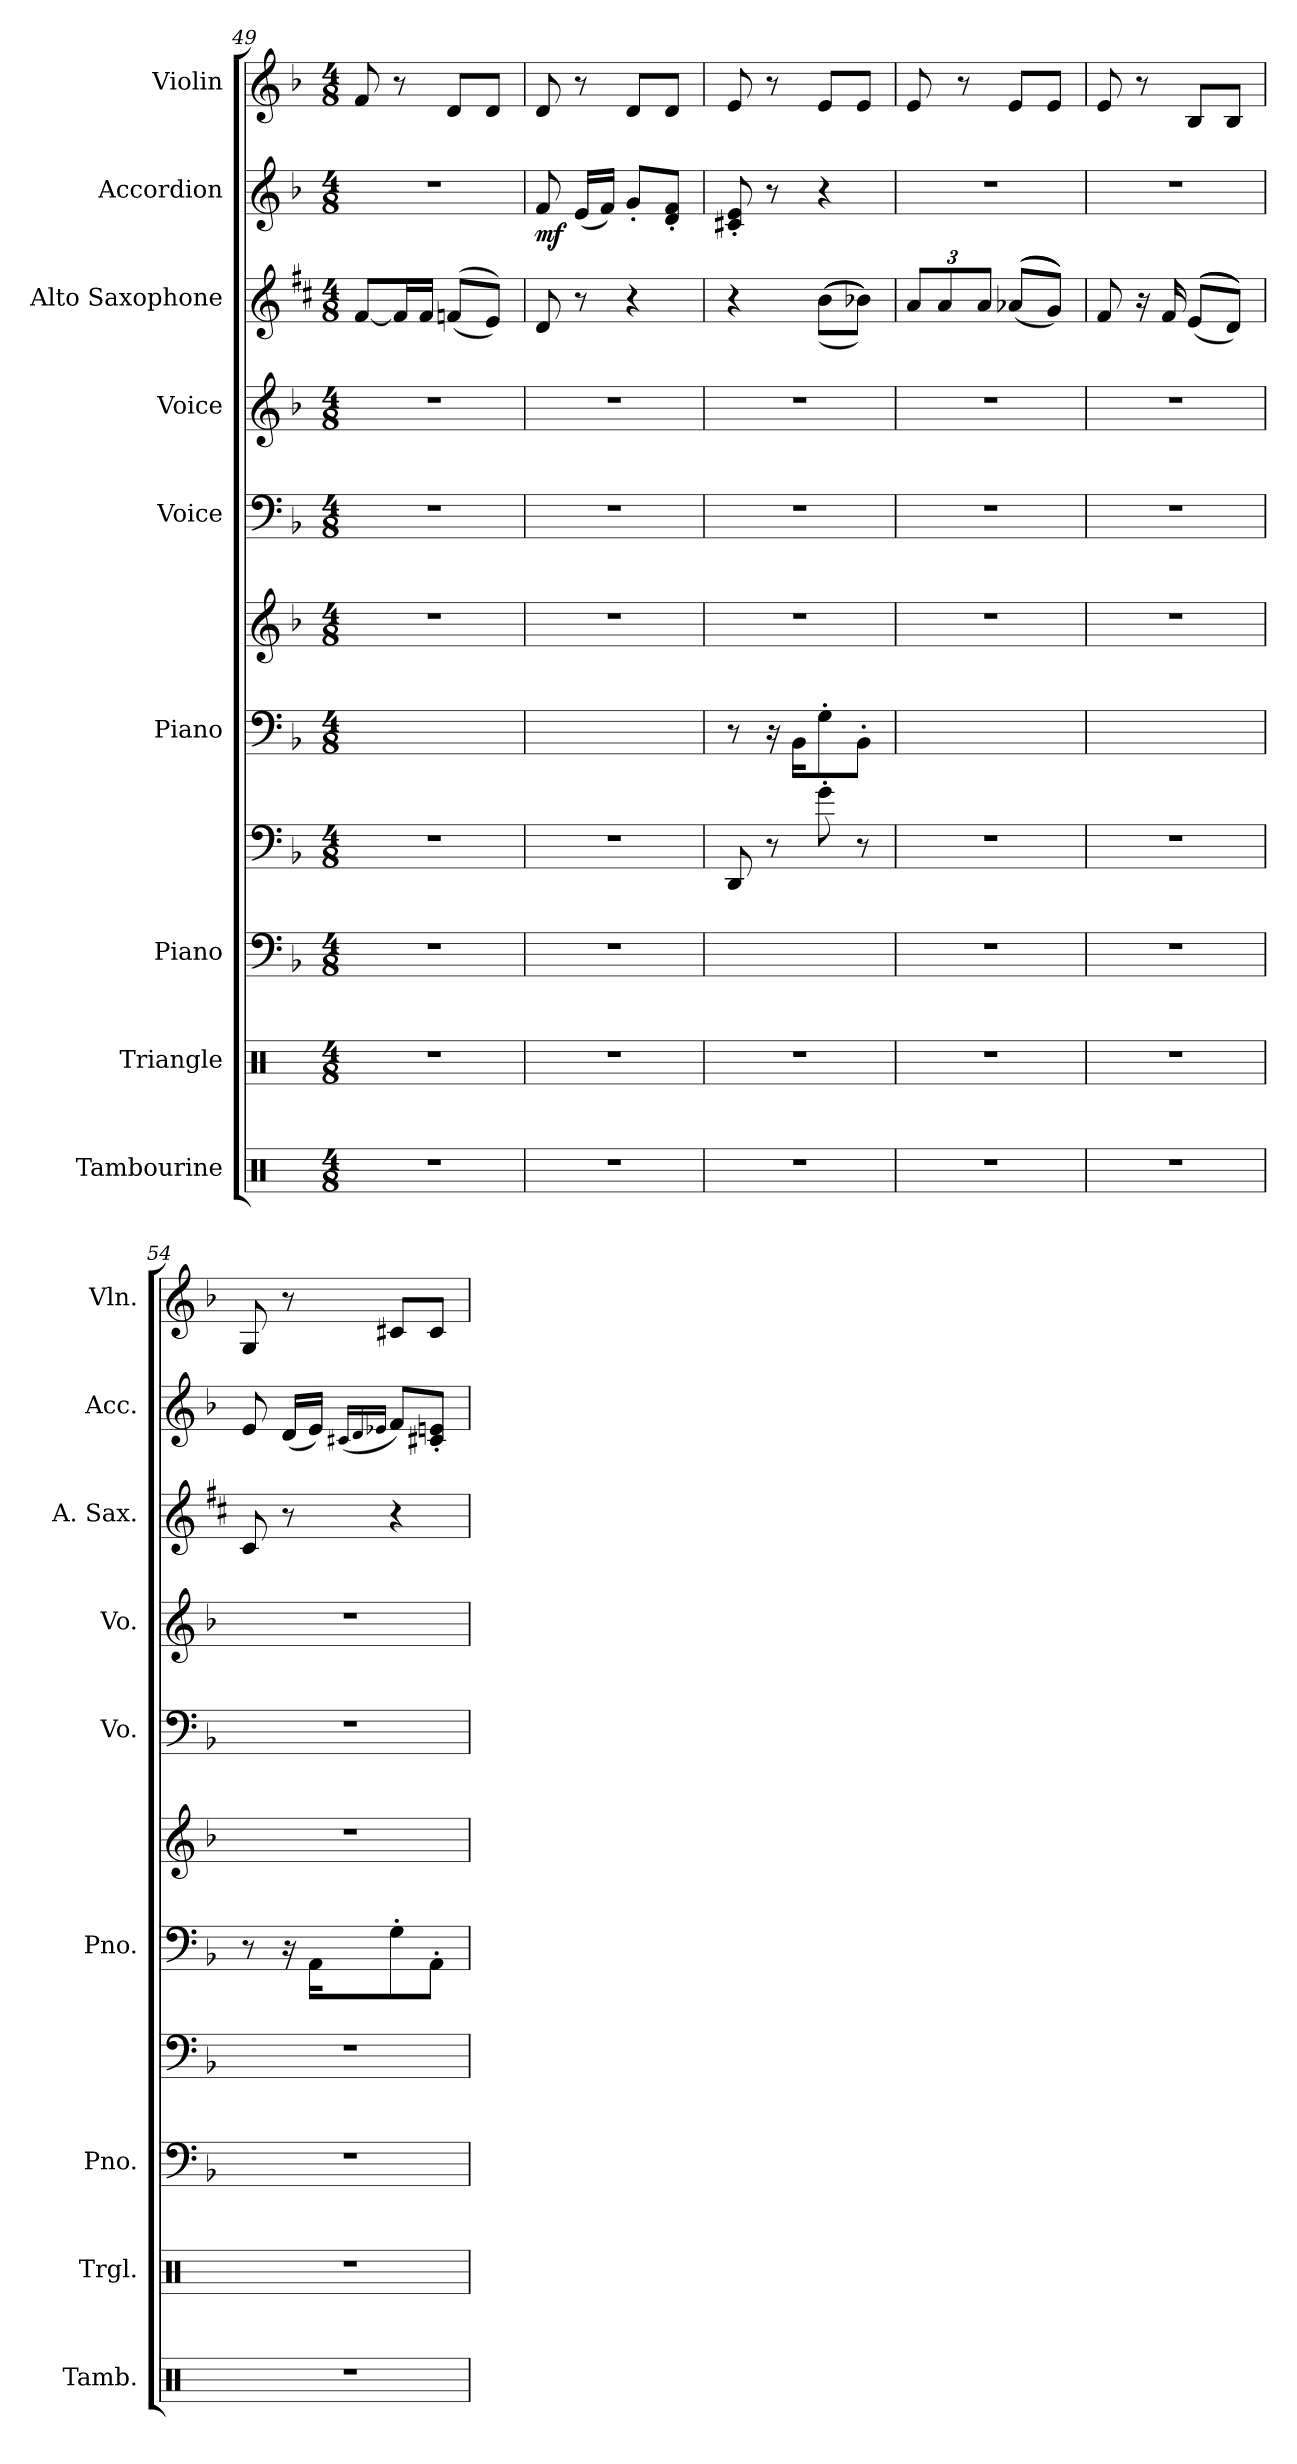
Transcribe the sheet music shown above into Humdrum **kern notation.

**kern	**kern	**kern	**kern	**kern	**kern	**kern	**kern	**kern	**kern	**dynam	**kern
*part9	*part8	*part7	*part7	*part6	*part6	*part5	*part4	*part3	*part2	*part2	*part1
*staff11	*staff10	*staff9	*staff8	*staff7	*staff6	*staff5	*staff4	*staff3	*staff2	*staff2	*staff1
*I"Tambourine	*I"Triangle	*I"Piano	*	*I"Piano	*	*I"Voice	*I"Voice	*I"Alto Saxophone	*I"Accordion	*	*I"Violin
*I'Tamb.	*I'Trgl.	*I'Pno.	*	*I'Pno.	*	*I'Vo.	*I'Vo.	*I'A. Sax.	*I'Acc.	*	*I'Vln.
*clefX	*clefX	*clefF4	*clefF4	*clefF4	*clefG2	*clefF4	*clefG2	*clefG2	*clefG2	*	*clefG2
*	*	*	*	*	*	*	*	*ITrd5c9	*	*	*
*k[]	*k[]	*k[b-]	*k[b-]	*k[b-]	*k[b-]	*k[b-]	*k[b-]	*k[b-]	*k[b-]	*	*k[b-]
*M4/8	*M4/8	*M4/8	*M4/8	*M4/8	*M4/8	*M4/8	*M4/8	*M4/8	*M4/8	*	*M4/8
=49	=49	=49	=49	=49	=49	=49	=49	=49	=49	=49	=49
2r	2r	2r	2r	2ryy	2r	2r	2r	[8A/L	2r	.	8f/
.	.	.	.	.	.	.	.	16A/L]	.	.	8r
.	.	.	.	.	.	.	.	16A/JJ	.	.	.
.	.	.	.	.	.	.	.	(>(>8A-X/L	.	.	8d/L
.	.	.	.	.	.	.	.	8G/J))	.	.	8d/J
=50	=50	=50	=50	=50	=50	=50	=50	=50	=50	=50	=50
!	!	!	!	!	!	!	!	!	!	!LO:DY:b	!
2r	2r	2r	2r	2ryy	2r	2r	2r	8F/	8f/	mf	8d/
.	.	.	.	.	.	.	.	8r	(16e/LL	.	8r
.	.	.	.	.	.	.	.	.	16f/JJ)	.	.
.	.	.	.	.	.	.	.	4r	8g'/L	.	8d/L
.	.	.	.	.	.	.	.	.	8d/' 8f/'J	.	8d/J
!!LO:PB:g=z
=51	=51	=51	=51	=51	=51	=51	=51	=51	=51	=51	=51
2r	2r	2ryy	8DD/	8r	2r	2r	2r	4r	8c#X/' 8e/'	.	8e/
.	.	.	8r	16r	.	.	.	.	8r	.	8r
.	.	.	.	16BB-\KL	.	.	.	.	.	.	.
.	.	.	8g'\	8G'\	.	.	.	(>(>(>(>8d\L	4r	.	8e/L
.	.	.	8r	8BB-'\J	.	.	.	8d-X\J))))	.	.	8e/J
=52	=52	=52	=52	=52	=52	=52	=52	=52	=52	=52	=52
*	*	*	*	*	*	*	*	*Xbrackettup	*	*	*
2r	2r	2r	2r	2ryy	2r	2r	2r	12c/L	2r	.	8e/
.	.	.	.	.	.	.	.	12c/	.	.	.
.	.	.	.	.	.	.	.	.	.	.	8r
.	.	.	.	.	.	.	.	12c/J	.	.	.
.	.	.	.	.	.	.	.	(>(>(>(>8c-X/L	.	.	8e/L
.	.	.	.	.	.	.	.	8B-/J))))	.	.	8e/J
=53	=53	=53	=53	=53	=53	=53	=53	=53	=53	=53	=53
2r	2r	2r	2r	2ryy	2r	2r	2r	8A/	2r	.	8e/
.	.	.	.	.	.	.	.	16r	.	.	8r
.	.	.	.	.	.	.	.	16A/	.	.	.
.	.	.	.	.	.	.	.	(>(>(>(>8G/L	.	.	8B-/L
.	.	.	.	.	.	.	.	8F/J))))	.	.	8B-/J
=54	=54	=54	=54	=54	=54	=54	=54	=54	=54	=54	=54
2r	2r	2r	2r	8r	2r	2r	2r	8E/	8e/	.	8G/
.	.	.	.	16r	.	.	.	8r	(16d/LL	.	8r
.	.	.	.	16AA\KL	.	.	.	.	16e/JJ)	.	.
.	.	.	.	.	.	.	.	.	(16qc#X/LL	.	.
.	.	.	.	.	.	.	.	.	16qd/	.	.
.	.	.	.	.	.	.	.	.	16qe-X/JJ	.	.
.	.	.	.	8G'\	.	.	.	4r	8f/L)	.	8c#X/L
.	.	.	.	8AA'\J	.	.	.	.	8c#/' 8en/'J	.	8c#/J
=	=	=	=	=	=	=	=	=	=	=	=
*-	*-	*-	*-	*-	*-	*-	*-	*-	*-	*-	*-
